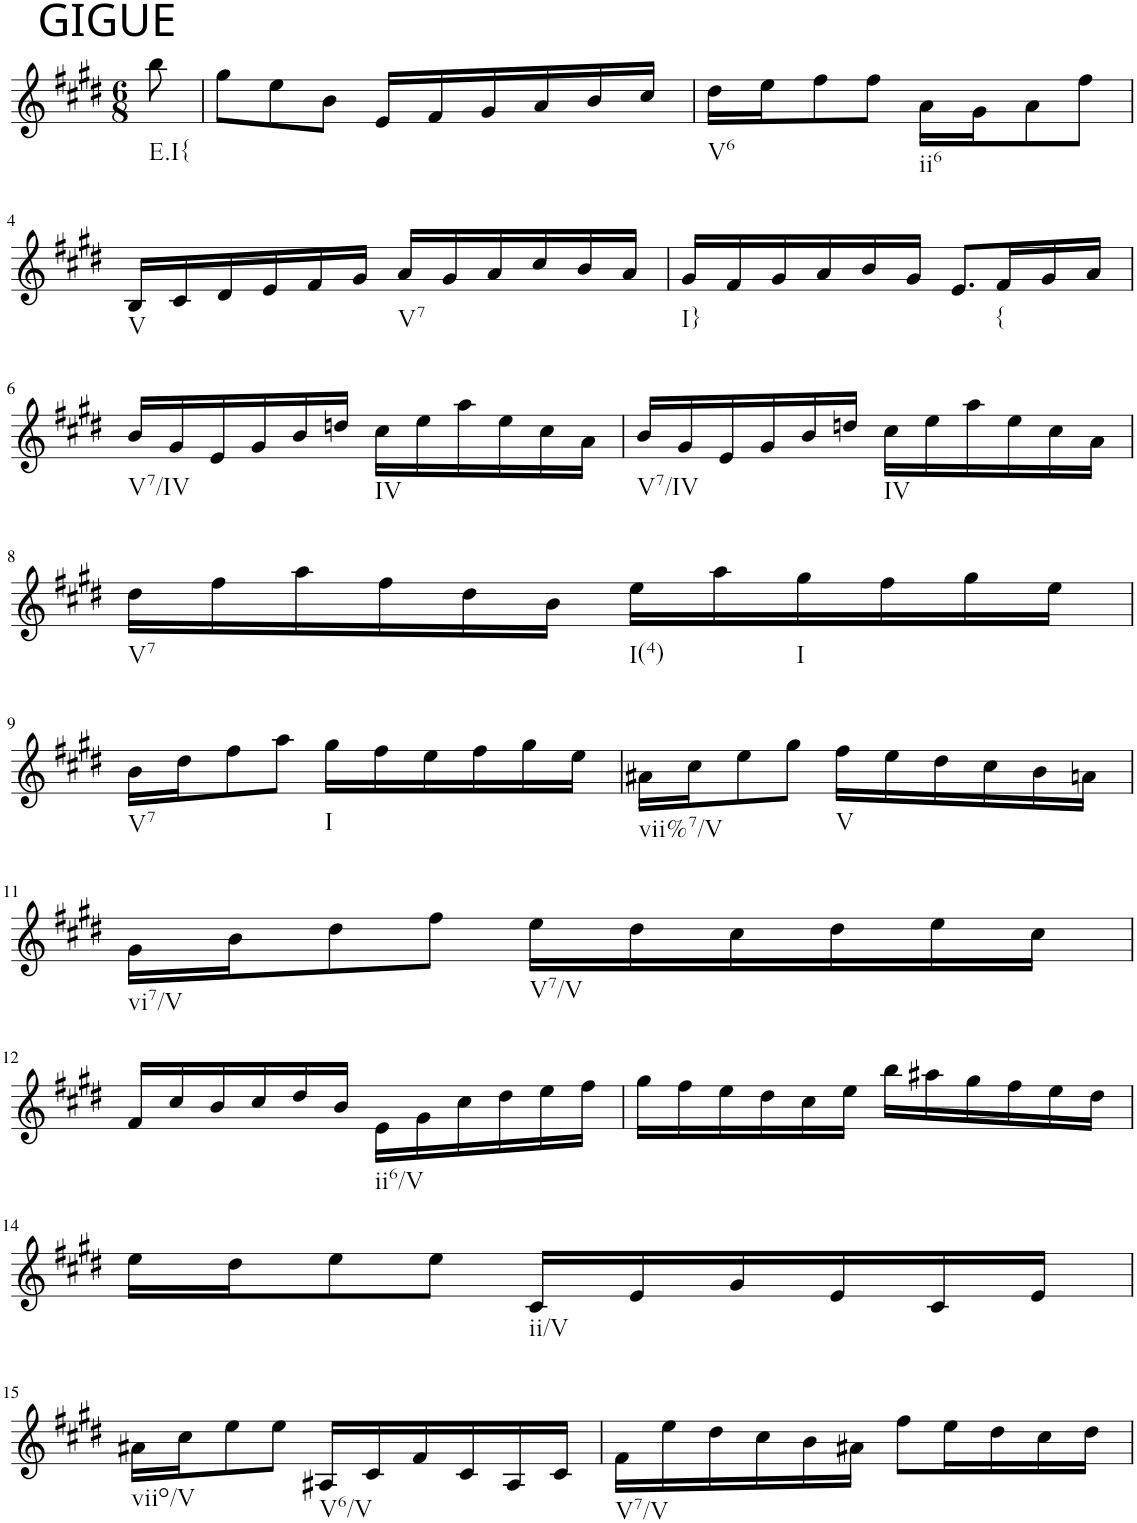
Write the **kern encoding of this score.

**kern
*part1
*staff1
*I"violine
*I'Vln
*clefG2
*k[f#c#g#d#]
*M6/8
=1
!LO:TX:b:t=E.I{
8bb\
=2
!LO:TX:a:t=GIGUE
8gg#\L
8ee\
8b\J
16e/LL
16f#/
16g#/
16a/
16b/
16cc#/JJ
=3
!LO:TX:b:t=V6
16dd#\LL
16ee\J
8ff#\
8ff#\J
!LO:TX:b:t=ii6
16a\LL
16g#\J
8a\
8ff#\J
!!LO:LB:g=z
=4
!LO:TX:b:t=V
16B/LL
16c#/
16d#/
16e/
16f#/
16g#/JJ
!LO:TX:b:t=V7
16a/LL
16g#/
16a/
16cc#/
16b/
16a/JJ
=5
!LO:TX:b:t=I}
16g#/LL
16f#/
16g#/
16a/
16b/
16g#/JJ
8.e/L
!LO:TX:b:t={
16f#/L
16g#/
16a/JJ
!!LO:LB:g=z
=6
!LO:TX:b:t=V7/IV
16b/LL
16g#/
16e/
16g#/
16b/
16ddn/JJ
!LO:TX:b:t=IV
16cc#\LL
16ee\
16aa\
16ee\
16cc#\
16a\JJ
=7
!LO:TX:b:t=V7/IV
16b/LL
16g#/
16e/
16g#/
16b/
16ddn/JJ
!LO:TX:b:t=IV
16cc#\LL
16ee\
16aa\
16ee\
16cc#\
16a\JJ
!!LO:LB:g=z
=8
!LO:TX:b:t=V7
16dd#\LL
16ff#\
16aa\
16ff#\
16dd#\
16b\JJ
!LO:TX:b:t=I(4)
16ee\LL
16aa\
!LO:TX:b:t=I
16gg#\
16ff#\
16gg#\
16ee\JJ
!!LO:LB:g=z
=9
!LO:TX:b:t=V7
16b\LL
16dd#\J
8ff#\
8aa\J
!LO:TX:b:t=I
16gg#\LL
16ff#\
16ee\
16ff#\
16gg#\
16ee\JJ
=10
!LO:TX:b:t=vii%7/V
16a#X\LL
16cc#\J
8ee\
8gg#\J
!LO:TX:b:t=V
16ff#\LL
16ee\
16dd#\
16cc#\
16b\
16an\JJ
!!LO:LB:g=z
=11
!LO:TX:b:t=vi7/V
16g#\LL
16b\J
8dd#\
8ff#\J
!LO:TX:b:t=V7/V
16ee\LL
16dd#\
16cc#\
16dd#\
16ee\
16cc#\JJ
!!LO:LB:g=z
=12
16f#/LL
16cc#/
16b/
16cc#/
16dd#/
16b/JJ
!LO:TX:b:t=ii6/V
16e\LL
16g#\
16cc#\
16dd#\
16ee\
16ff#\JJ
=13
16gg#\LL
16ff#\
16ee\
16dd#\
16cc#\
16ee\JJ
16bb\LL
16aa#X\
16gg#\
16ff#\
16ee\
16dd#\JJ
!!LO:LB:g=z
=14
16ee\LL
16dd#\J
8ee\
8ee\J
!LO:TX:b:t=ii/V
16c#/LL
16e/
16g#/
16e/
16c#/
16e/JJ
!!LO:LB:g=z
=15
!LO:TX:b:t=viio/V
16a#X\LL
16cc#\J
8ee\
8ee\J
!LO:TX:b:t=V6/V
16A#X/LL
16c#/
16f#/
16c#/
16A#/
16c#/JJ
=16
!LO:TX:b:t=V7/V
16f#\LL
16ee\
16dd#\
16cc#\
16b\
16a#X\JJ
8ff#\L
16ee\L
16dd#\
16cc#\
16dd#\JJ
=
*-
